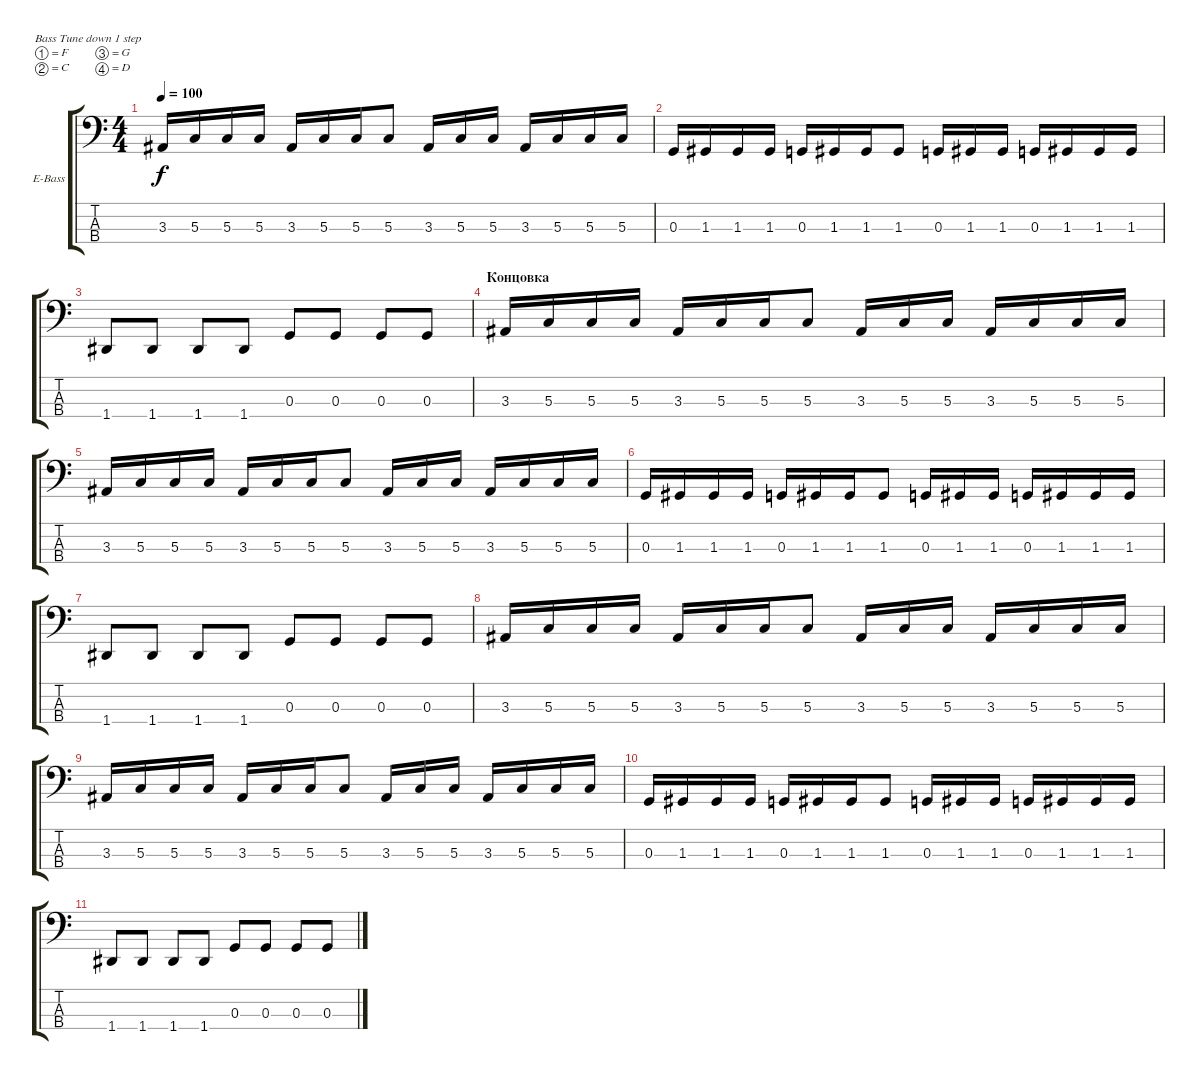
\bracketExtendMode groupsimilarinstruments
\firstSystemTrackNameOrientation horizontal
\otherSystemsTrackNameOrientation horizontal
\track ("Nikki Sixx" "E-Bass") {instrument electricbassfinger}
\staff {score tabs}
\tuning (F2 C2 G1 D1)
\ts (4 4)
\tempo 100
\clef f4
\ks c
3.3.16{dy f} 5.3.16 5.3.16 5.3.16 3.3.16 5.3.16 5.3.16 5.3.8 3.3.16 5.3.16 5.3.16 3.3.16 5.3.16 5.3.16 5.3.16 |
0.3.16 1.3.16 1.3.16 1.3.16 0.3.16 1.3.16 1.3.16 1.3.8 0.3.16 1.3.16 1.3.16 0.3.16 1.3.16 1.3.16 1.3.16 |
1.4.8 1.4.8 1.4.8 1.4.8 0.3.8 0.3.8 0.3.8 0.3.8 |
\section ("" "Концовка")
3.3.16 5.3.16 5.3.16 5.3.16 3.3.16 5.3.16 5.3.16 5.3.8 3.3.16 5.3.16 5.3.16 3.3.16 5.3.16 5.3.16 5.3.16 |
3.3.16 5.3.16 5.3.16 5.3.16 3.3.16 5.3.16 5.3.16 5.3.8 3.3.16 5.3.16 5.3.16 3.3.16 5.3.16 5.3.16 5.3.16 |
0.3.16 1.3.16 1.3.16 1.3.16 0.3.16 1.3.16 1.3.16 1.3.8 0.3.16 1.3.16 1.3.16 0.3.16 1.3.16 1.3.16 1.3.16 |
1.4.8 1.4.8 1.4.8 1.4.8 0.3.8 0.3.8 0.3.8 0.3.8 |
3.3.16 5.3.16 5.3.16 5.3.16 3.3.16 5.3.16 5.3.16 5.3.8 3.3.16 5.3.16 5.3.16 3.3.16 5.3.16 5.3.16 5.3.16 |
3.3.16 5.3.16 5.3.16 5.3.16 3.3.16 5.3.16 5.3.16 5.3.8 3.3.16 5.3.16 5.3.16 3.3.16 5.3.16 5.3.16 5.3.16 |
0.3.16 1.3.16 1.3.16 1.3.16 0.3.16 1.3.16 1.3.16 1.3.8 0.3.16 1.3.16 1.3.16 0.3.16 1.3.16 1.3.16 1.3.16 |
1.4.8 1.4.8 1.4.8 1.4.8 0.3.8 0.3.8 0.3.8 0.3.8
